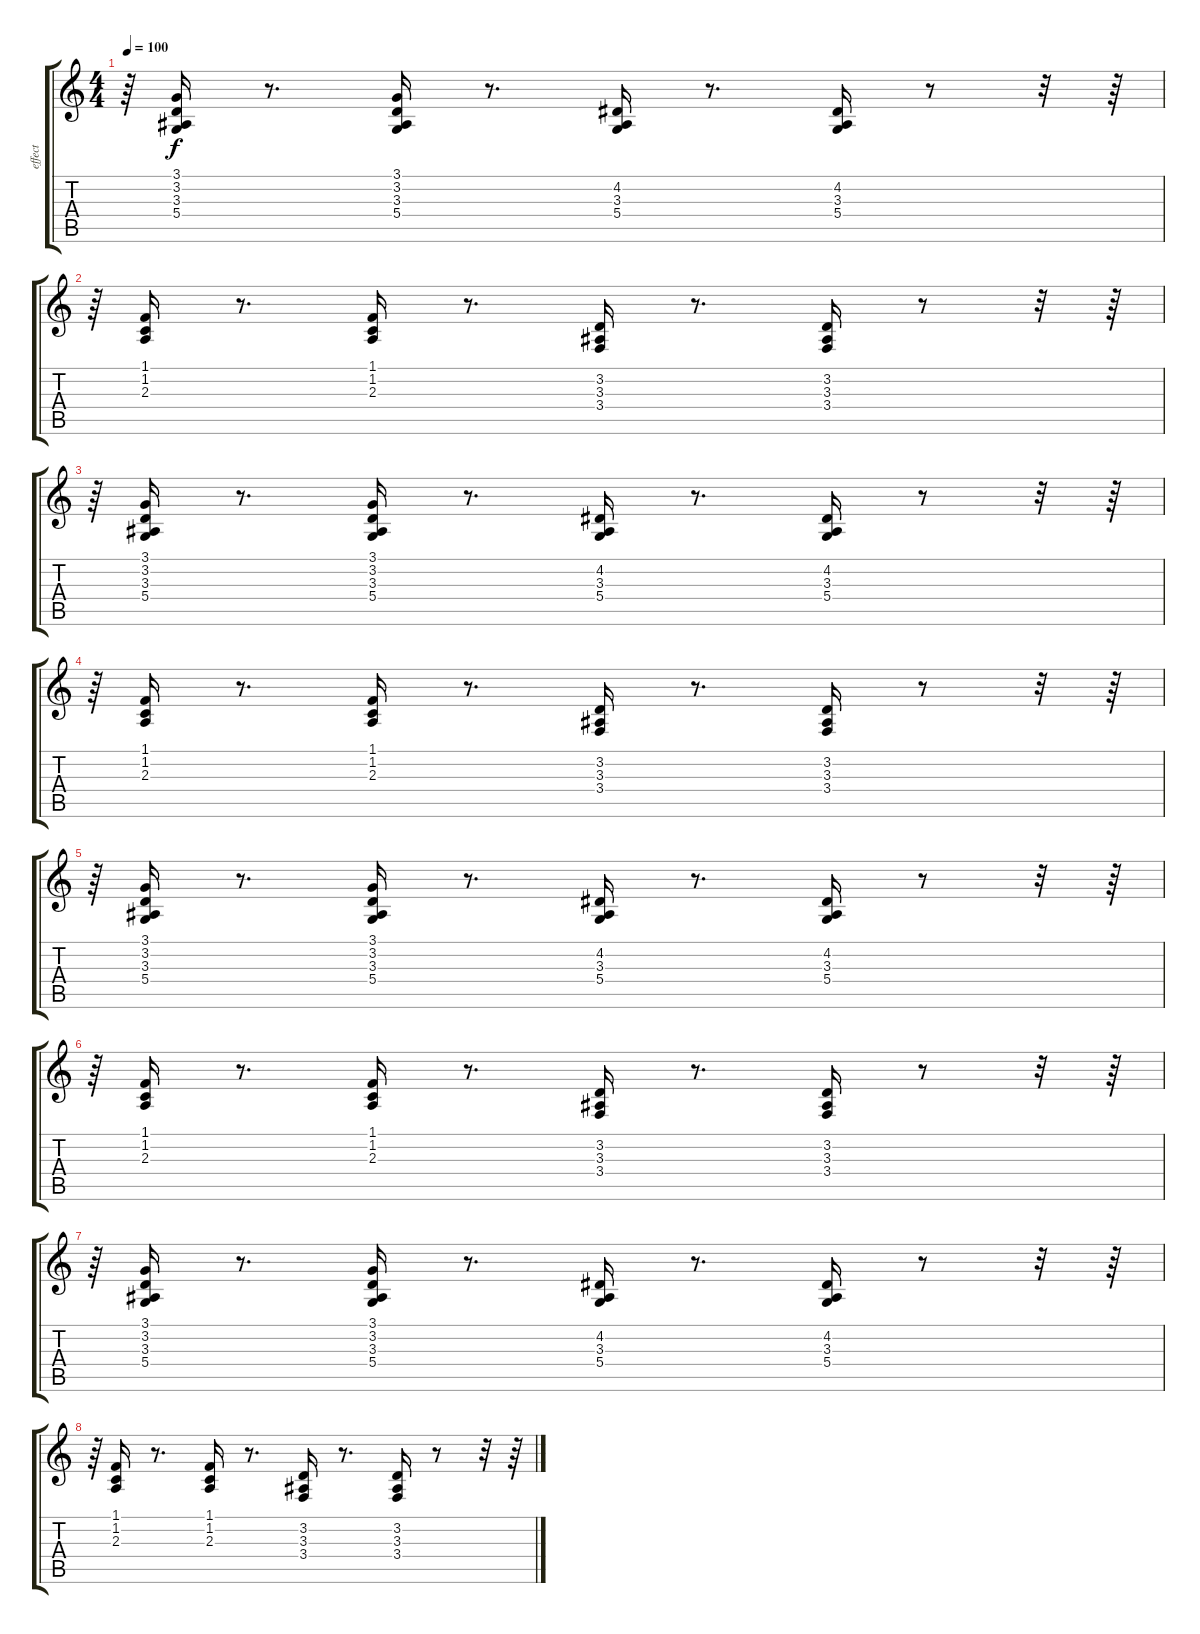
\track ("effect" "effect") {instrument drawbarorgan}
\staff {score tabs}
\tuning (E4 B3 G3 D3 A2 E2) {hide}
\ts (4 4)
\tempo 100
\clef g2
\ks c
r.64{dy f} (3.1 3.2 3.3 5.4).16 r.8{d} (3.1 3.2 3.3 5.4).16 r.8{d} (4.2 3.3 5.4).16 r.8{d} (4.2 3.3 5.4).16 r.8 r.32 r.64 |
r.64 (1.1 1.2 2.3).16 r.8{d} (1.1 1.2 2.3).16 r.8{d} (3.2 3.3 3.4).16 r.8{d} (3.2 3.3 3.4).16 r.8 r.32 r.64 |
r.64 (3.1 3.2 3.3 5.4).16 r.8{d} (3.1 3.2 3.3 5.4).16 r.8{d} (4.2 3.3 5.4).16 r.8{d} (4.2 3.3 5.4).16 r.8 r.32 r.64 |
r.64 (1.1 1.2 2.3).16 r.8{d} (1.1 1.2 2.3).16 r.8{d} (3.2 3.3 3.4).16 r.8{d} (3.2 3.3 3.4).16 r.8 r.32 r.64 |
r.64 (3.1 3.2 3.3 5.4).16 r.8{d} (3.1 3.2 3.3 5.4).16 r.8{d} (4.2 3.3 5.4).16 r.8{d} (4.2 3.3 5.4).16 r.8 r.32 r.64 |
r.64 (1.1 1.2 2.3).16 r.8{d} (1.1 1.2 2.3).16 r.8{d} (3.2 3.3 3.4).16 r.8{d} (3.2 3.3 3.4).16 r.8 r.32 r.64 |
r.64 (3.1 3.2 3.3 5.4).16 r.8{d} (3.1 3.2 3.3 5.4).16 r.8{d} (4.2 3.3 5.4).16 r.8{d} (4.2 3.3 5.4).16 r.8 r.32 r.64 |
r.64 (1.1 1.2 2.3).16 r.8{d} (1.1 1.2 2.3).16 r.8{d} (3.2 3.3 3.4).16 r.8{d} (3.2 3.3 3.4).16 r.8 r.32 r.64
